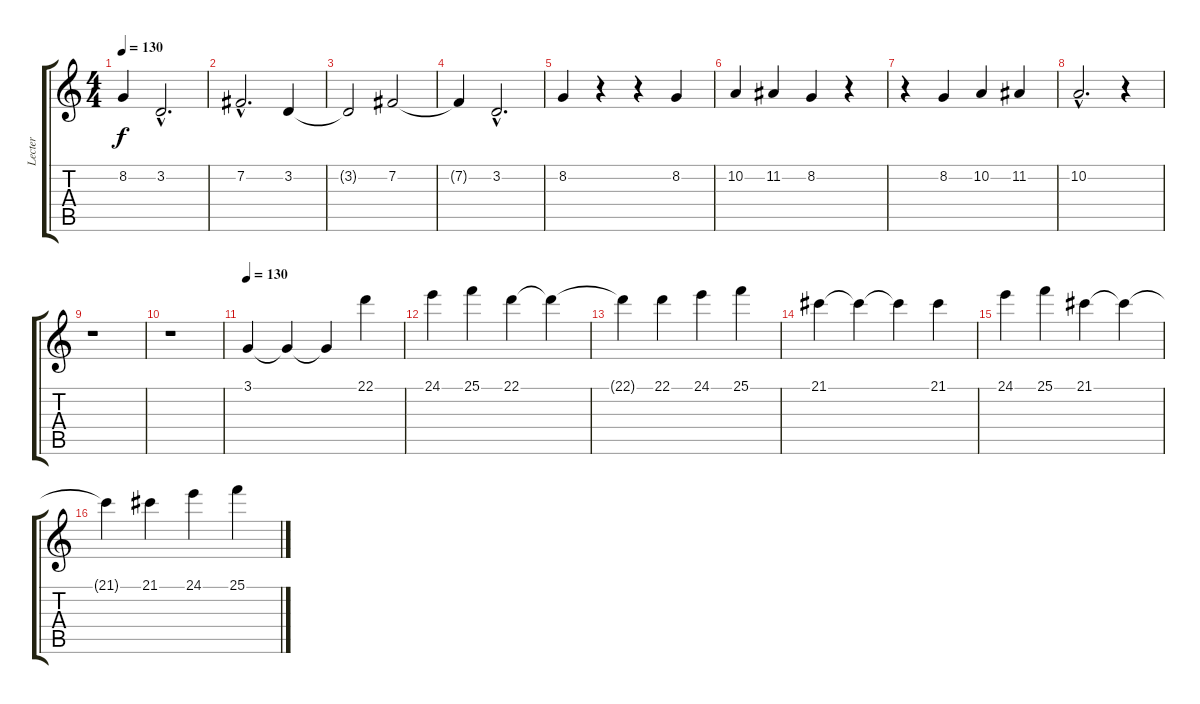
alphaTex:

\track ("Lecter" "Lecter") {instrument stringensemble1}
\staff {score tabs}
\tuning (E4 B3 G3 D3 A2 E2) {hide}
\ts (4 4)
\tempo 130
\clef g2
\ks c
8.2{t}.4{dy f} 3.2{hac}.2{d instrument musicbox} |
7.2{hac}.2{d instrument tubularbells} 3.2.4{instrument musicbox} |
3.2{t}.2 7.2.2{instrument tubularbells} |
7.2{t}.4 3.2{hac}.2{d instrument musicbox} |
8.2.4{instrument tubularbells} r.4 r.4{instrument musicbox} 8.2.4 |
10.2.4 11.2.4 8.2.4{instrument tubularbells} r.4 |
r.4 8.2.4{instrument musicbox} 10.2.4 11.2.4 |
10.2{hac}.2{d instrument tubularbells} r.4 |
r.1 |
r.1 |
\tempo 130
3.1.4{instrument musicbox} 3.1{t}.4 3.1{t}.4 22.1.4 |
24.1.4 25.1.4 22.1.4 22.1{t}.4 |
22.1{t}.4 22.1.4 24.1.4 25.1.4 |
21.1.4 21.1{t}.4 21.1{t}.4 21.1.4 |
24.1.4 25.1.4 21.1.4 21.1{t}.4 |
21.1{t}.4 21.1.4 24.1.4 25.1.4
